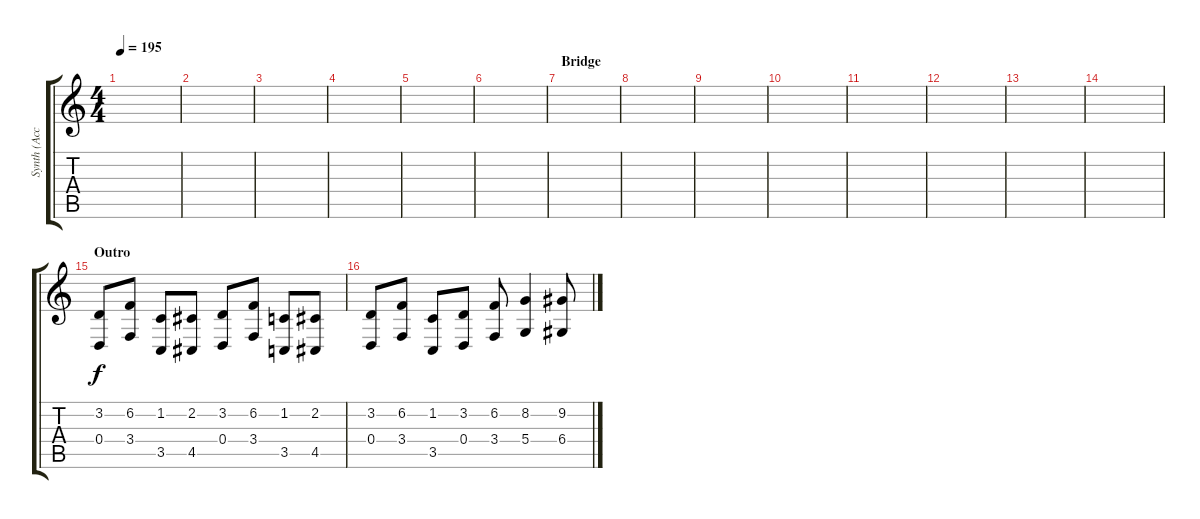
\track ("Synth (Accordion)" "Synth (Acc") {instrument accordion}
\staff {score tabs}
\tuning (E4 B3 G3 D3 A2 E2) {hide}
\ts (4 4)
\tempo 195
\clef g2
\ks c
|
|
|
|
|
|
\section ("" "Bridge")
|
|
|
|
|
|
|
|
\section ("" "Outro")
(3.2 0.4).8 (6.2 3.4).8 (1.2 3.5).8 (2.2 4.5).8 (3.2 0.4).8 (6.2 3.4).8 (1.2 3.5).8 (2.2 4.5).8 |
(3.2 0.4).8 (6.2 3.4).8 (1.2 3.5).8 (3.2 0.4).8 (6.2 3.4).8 (8.2 5.4).4 (9.2 6.4).8
